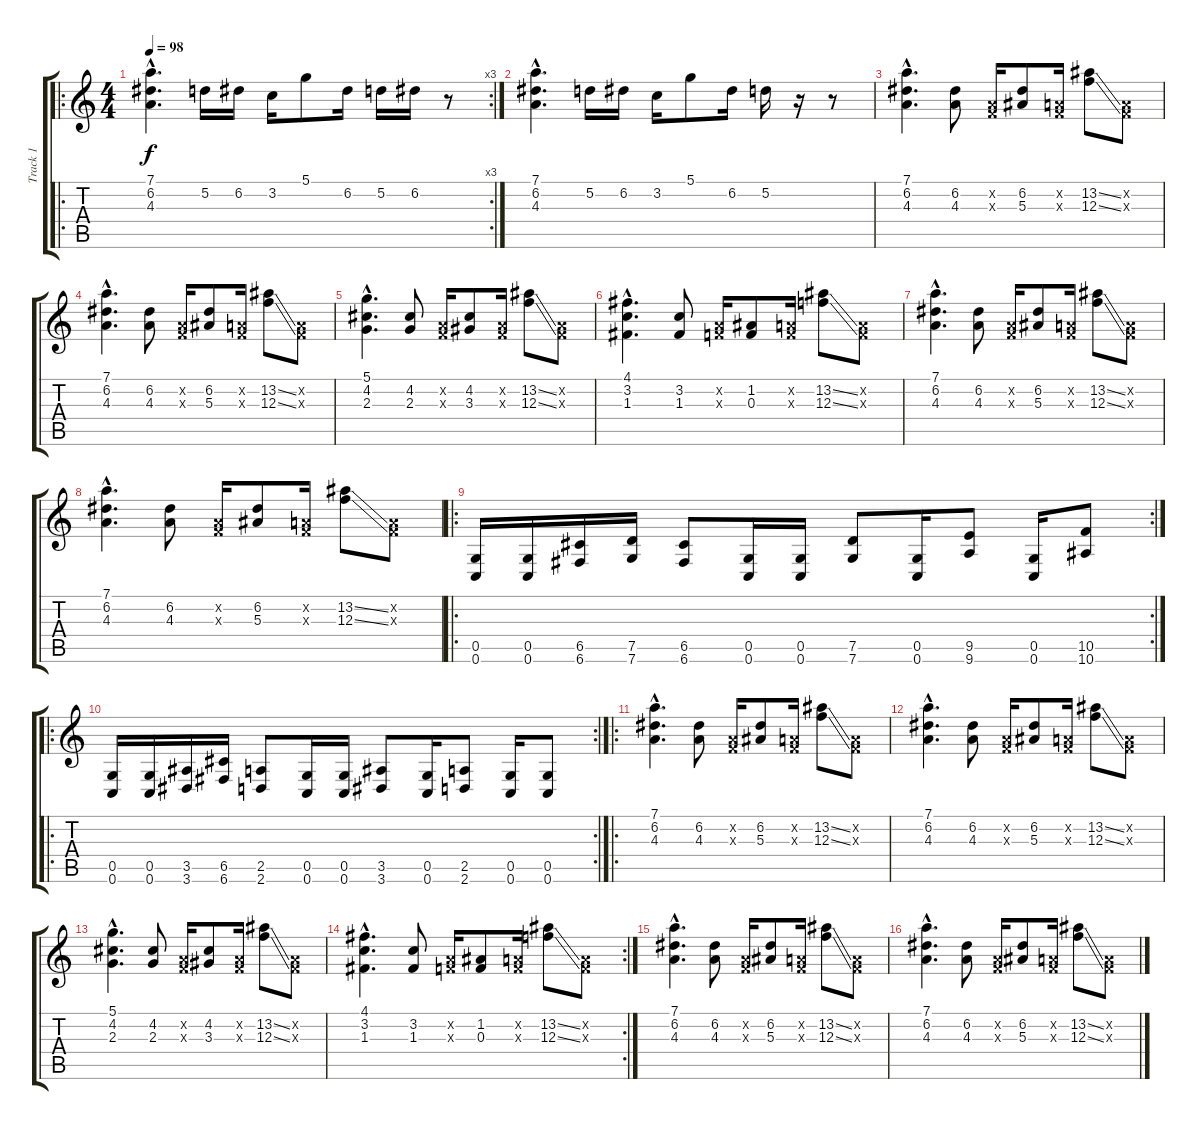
\track ("Track 1" "Track 1") {instrument overdrivenguitar}
\staff {score tabs}
\tuning (D4 A3 F3 C3 G2 C2) {hide}
\ro
\rc 3
\ts (4 4)
\tempo 98
\clef g2
\ks c
(7.1{hac} 6.2{hac} 4.3{hac}).4{d dy f instrument overdrivenguitar} 5.2.16 6.2.16 3.2.16 5.1.8 6.2.16 5.2.16 6.2.16 r.8 |
(7.1{hac} 6.2{hac} 4.3{hac}).4{d} 5.2.16 6.2.16 3.2.16 5.1.8 6.2.16 5.2.16 r.16 r.8 |
(7.1{hac} 6.2{hac} 4.3{hac}).4{d} (6.2 4.3).8 (0.2{x} 0.3{x}).16 (6.2 5.3).8 (0.2{x} 0.3{x}).16 (13.2{ss} 12.3{ss}).8 (0.2{x} 0.3{x}).8 |
(7.1{hac} 6.2{hac} 4.3{hac}).4{d} (6.2 4.3).8 (0.2{x} 0.3{x}).16 (6.2 5.3).8 (0.2{x} 0.3{x}).16 (13.2{ss} 12.3{ss}).8 (0.2{x} 0.3{x}).8 |
(5.1{hac} 4.2{hac} 2.3{hac}).4{d} (4.2 2.3).8 (0.2{x} 0.3{x}).16 (4.2 3.3).8 (0.2{x} 0.3{x}).16 (13.2{ss} 12.3{ss}).8 (0.2{x} 0.3{x}).8 |
(4.1{hac} 3.2{hac} 1.3{hac}).4{d} (3.2 1.3).8 (0.2{x} 0.3{x}).16 (1.2 0.3).8 (0.2{x} 0.3{x}).16 (13.2{ss} 12.3{ss}).8 (0.2{x} 0.3{x}).8 |
(7.1{hac} 6.2{hac} 4.3{hac}).4{d} (6.2 4.3).8 (0.2{x} 0.3{x}).16 (6.2 5.3).8 (0.2{x} 0.3{x}).16 (13.2{ss} 12.3{ss}).8 (0.2{x} 0.3{x}).8 |
(7.1{hac} 6.2{hac} 4.3{hac}).4{d} (6.2 4.3).8 (0.2{x} 0.3{x}).16 (6.2 5.3).8 (0.2{x} 0.3{x}).16 (13.2{ss} 12.3{ss}).8 (0.2{x} 0.3{x}).8 |
\ro
\rc 2
(0.5 0.6).16 (0.5 0.6).16 (6.5 6.6).16 (7.5 7.6).16 (6.5 6.6).8 (0.5 0.6).16 (0.5 0.6).16 (7.5 7.6).8 (0.5 0.6).16 (9.5 9.6).8 (0.5 0.6).16 (10.5 10.6).8 |
\ro
\rc 2
(0.5 0.6).16 (0.5 0.6).16 (3.5 3.6).16 (6.5 6.6).16 (2.5 2.6).8 (0.5 0.6).16 (0.5 0.6).16 (3.5 3.6).8 (0.5 0.6).16 (2.5 2.6).8 (0.5 0.6).16 (0.5 0.6).8 |
\ro
(7.1{hac} 6.2{hac} 4.3{hac}).4{d} (6.2 4.3).8 (0.2{x} 0.3{x}).16 (6.2 5.3).8 (0.2{x} 0.3{x}).16 (13.2{ss} 12.3{ss}).8 (0.2{x} 0.3{x}).8 |
(7.1{hac} 6.2{hac} 4.3{hac}).4{d} (6.2 4.3).8 (0.2{x} 0.3{x}).16 (6.2 5.3).8 (0.2{x} 0.3{x}).16 (13.2{ss} 12.3{ss}).8 (0.2{x} 0.3{x}).8 |
(5.1{hac} 4.2{hac} 2.3{hac}).4{d} (4.2 2.3).8 (0.2{x} 0.3{x}).16 (4.2 3.3).8 (0.2{x} 0.3{x}).16 (13.2{ss} 12.3{ss}).8 (0.2{x} 0.3{x}).8 |
\rc 2
(4.1{hac} 3.2{hac} 1.3{hac}).4{d} (3.2 1.3).8 (0.2{x} 0.3{x}).16 (1.2 0.3).8 (0.2{x} 0.3{x}).16 (13.2{ss} 12.3{ss}).8 (0.2{x} 0.3{x}).8 |
(7.1{hac} 6.2{hac} 4.3{hac}).4{d} (6.2 4.3).8 (0.2{x} 0.3{x}).16 (6.2 5.3).8 (0.2{x} 0.3{x}).16 (13.2{ss} 12.3{ss}).8 (0.2{x} 0.3{x}).8 |
(7.1{hac} 6.2{hac} 4.3{hac}).4{d} (6.2 4.3).8 (0.2{x} 0.3{x}).16 (6.2 5.3).8 (0.2{x} 0.3{x}).16 (13.2{ss} 12.3{ss}).8 (0.2{x} 0.3{x}).8
